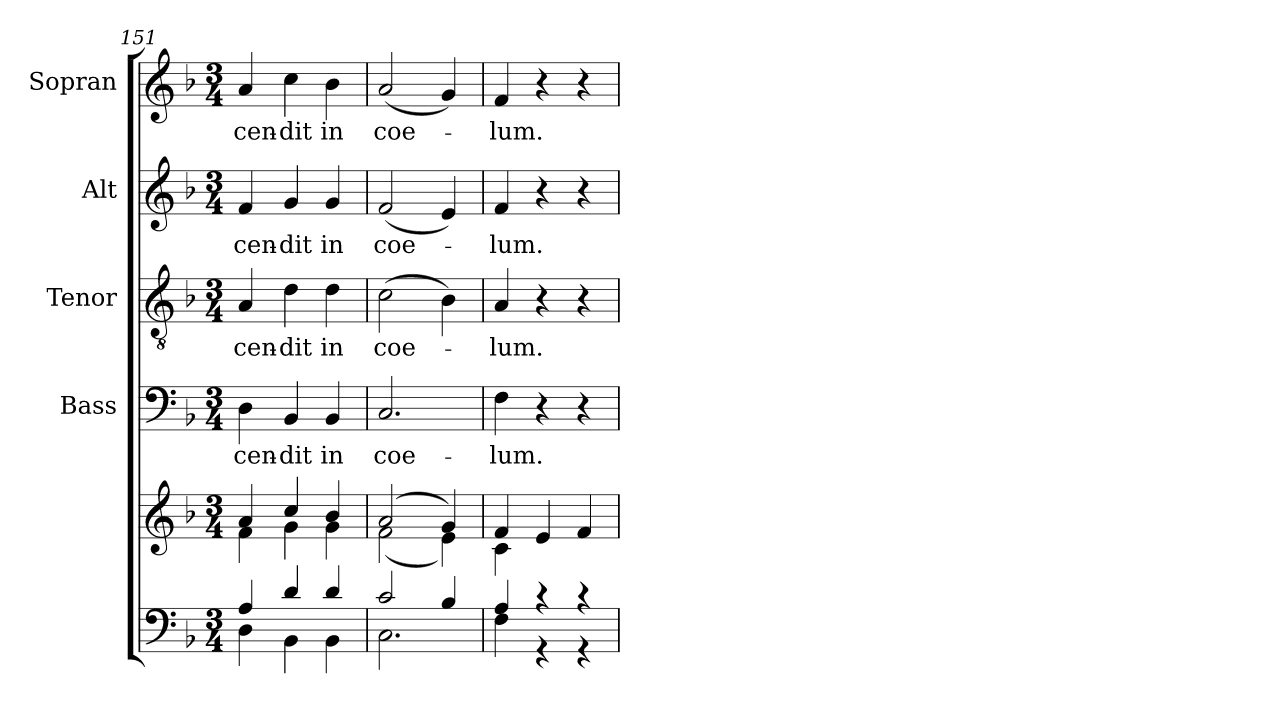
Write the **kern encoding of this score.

**kern	**kern	**kern	**text	**kern	**text	**kern	**text	**kern	**text
*part5	*part5	*part4	*part4	*part3	*part3	*part2	*part2	*part1	*part1
*staff6	*staff5	*staff4	*staff4	*staff3	*staff3	*staff2	*staff2	*staff1	*staff1
*	*	*I"Bass	*	*I"Tenor	*	*I"Alt	*	*I"Sopran	*
*	*	*I'B.	*	*I'T.	*	*I'A.	*	*I'S.	*
*clefF4	*clefG2	*clefF4	*	*clefGv2	*	*clefG2	*	*clefG2	*
*k[b-]	*k[b-]	*k[b-]	*	*k[b-]	*	*k[b-]	*	*k[b-]	*
*F:	*F:	*F:	*	*F:	*	*F:	*	*F:	*
*M3/4	*M3/4	*M3/4	*	*M3/4	*	*M3/4	*	*M3/4	*
=151	=151	=151	=151	=151	=151	=151	=151	=151	=151
*^	*^	*	*	*	*	*	*	*	*
!	!	!	!	!	!LO:LY:b	!	!LO:LY:b	!	!LO:LY:b	!	!LO:LY:b
4A/	4D\	4a/	4f\	4D\	-cen-	4A/	-cen-	4f/	-cen-	4a/	-cen-
!	!	!	!	!	!LO:LY:b	!	!LO:LY:b	!	!LO:LY:b	!	!LO:LY:b
4d/	4BB-\	4cc/	4g\	4BB-/	-dit	4d\	-dit	4g/	-dit	4cc\	-dit
!	!	!	!	!	!LO:LY:b	!	!LO:LY:b	!	!LO:LY:b	!	!LO:LY:b
4d/	4BB-\	4b-/	4g\	4BB-/	in	4d\	in	4g/	in	4b-\	in
=152	=152	=152	=152	=152	=152	=152	=152	=152	=152	=152	=152
!	!	!	!	!	!LO:LY:b	!	!LO:LY:b	!	!LO:LY:b	!	!LO:LY:b
2c/	2.C\	(2a/	(<2f\	2.C/	coe-	(>2c\	coe-	(<2f/	coe-	(<2a/	coe-
4B-/	.	4g/)	4e\)	.	.	4B-\)	.	4e/)	.	4g/)	.
=153	=153	=153	=153	=153	=153	=153	=153	=153	=153	=153	=153
!	!	!	!	!	!LO:LY:b	!	!LO:LY:b	!	!LO:LY:b	!	!LO:LY:b
4A/	4F\	4f/	4c\	4F\	-lum.	4A/	-lum.	4f/	-lum.	4f/	-lum.
4r	4r	4e/	2ryy	4r	.	4r	.	4r	.	4r	.
4r	4r	4f/	.	4r	.	4r	.	4r	.	4r	.
*v	*v	*	*	*	*	*	*	*	*	*	*
*	*v	*v	*	*	*	*	*	*	*	*
=	=	=	=	=	=	=	=	=	=
*-	*-	*-	*-	*-	*-	*-	*-	*-	*-
